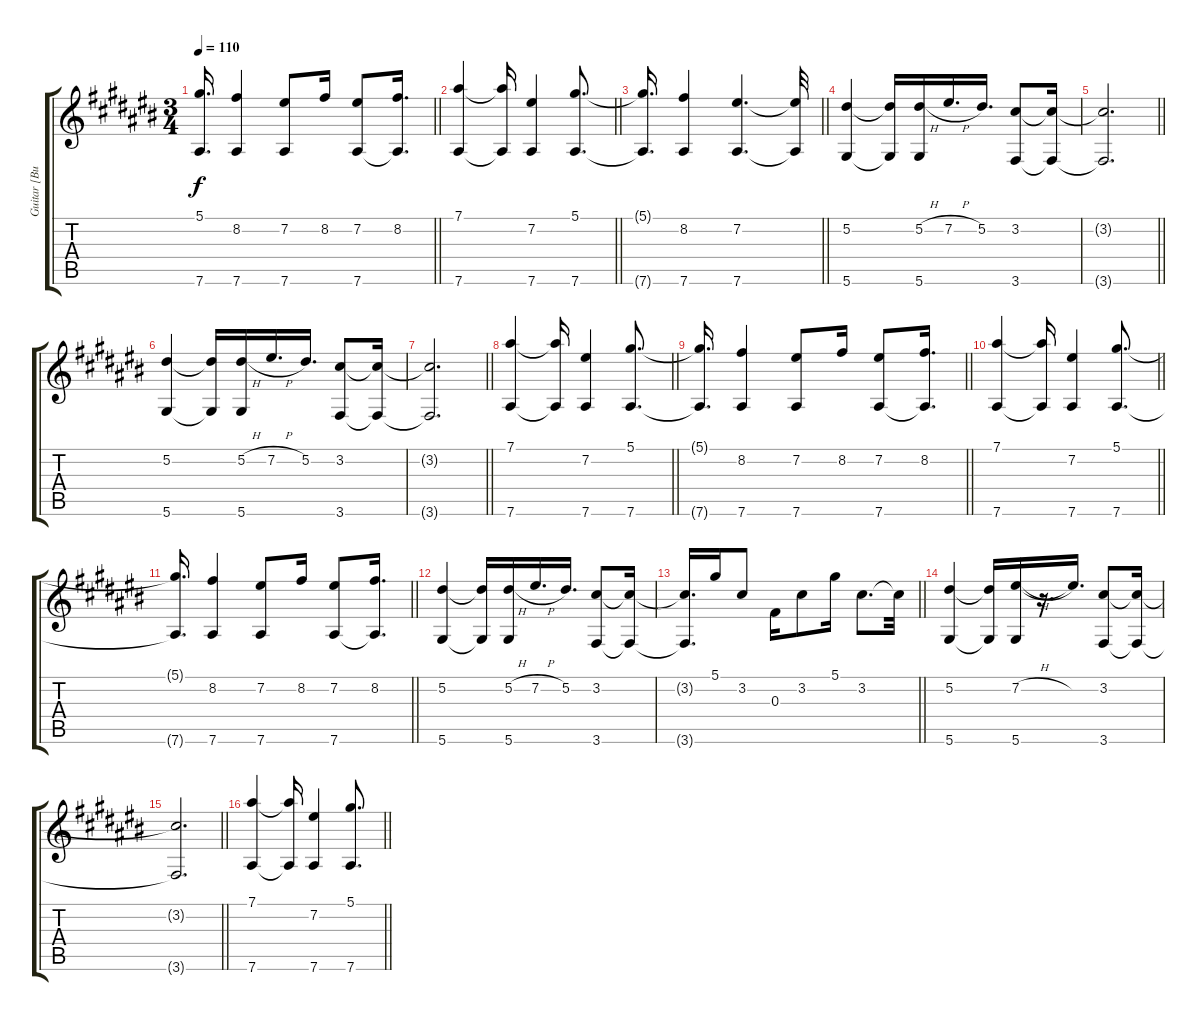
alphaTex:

\track ("Guitar [Buckethead]" "Guitar [Bu") {instrument electricguitarjazz}
\staff {score tabs}
\tuning (Eb4 Bb3 Gb3 Db3 Ab2 Eb2) {hide}
\ts (3 4)
\tempo 110
\clef g2
\barLineRight lightlight
\ks c#
(5.1{t} 7.6{t}).16{d dy f} (8.2 7.6).4 (7.2 7.6).8 8.2.16 (7.2 7.6).8 (8.2 7.6{t}).16{d} |
\barLineRight lightlight
(7.1 7.6).4 (7.1{t} 7.6{t}).16 (7.2 7.6).4 (5.1 7.6).8{d} |
\section ("" "")
\barLineRight lightlight
(5.1{t} 7.6{t}).16{d} (8.2 7.6).4 (7.2 7.6).4{d} (7.2{t} 7.6{t}).32 |
(5.2 5.6).4 (5.2{t} 5.6{t}).16 (5.2{h} 5.6).16 7.2{h}.16{d} 5.2.16{d} (3.2 3.6).8 (3.2{t} 3.6{t}).16 |
\barLineRight lightlight
(3.2{t} 3.6{t}).2{d} |
(5.2 5.6).4 (5.2{t} 5.6{t}).16 (5.2{h} 5.6).16 7.2{h}.16{d} 5.2.16{d} (3.2 3.6).8 (3.2{t} 3.6{t}).16 |
\barLineRight lightlight
(3.2{t} 3.6{t}).2{d} |
\barLineRight lightlight
(7.1 7.6).4 (7.1{t} 7.6{t}).16 (7.2 7.6).4 (5.1 7.6).8{d} |
\barLineRight lightlight
(5.1{t} 7.6{t}).16{d} (8.2 7.6).4 (7.2 7.6).8 8.2.16 (7.2 7.6).8 (8.2 7.6{t}).16{d} |
\barLineRight lightlight
(7.1 7.6).4 (7.1{t} 7.6{t}).16 (7.2 7.6).4 (5.1 7.6).8{d} |
\section ("" "")
\barLineRight lightlight
(5.1{t} 7.6{t}).16{d} (8.2 7.6).4 (7.2 7.6).8 8.2.16 (7.2 7.6).8 (8.2 7.6{t}).16{d} |
(5.2 5.6).4 (5.2{t} 5.6{t}).16 (5.2{h} 5.6).16 7.2{h}.16{d} 5.2.16{d} (3.2 3.6).8 (3.2{t} 3.6{t}).16 |
\barLineRight lightlight
(3.2{t} 3.6{t}).16{d} 5.1.16 3.2.8 0.3.16 3.2.8 5.1.16 3.2.8{d} 3.2{t}.32 |
(5.2 5.6).4 (5.2{t} 5.6{t}).16 (7.2{h} 5.6).16 r.16{d} 7.2{t}.16{d} (3.2 3.6).8 (3.2{t} 3.6{t}).16 |
\barLineRight lightlight
(3.2{t} 3.6{t}).2{d} |
\barLineRight lightlight
(7.1 7.6).4 (7.1{t} 7.6{t}).16 (7.2 7.6).4 (5.1 7.6).8{d}
